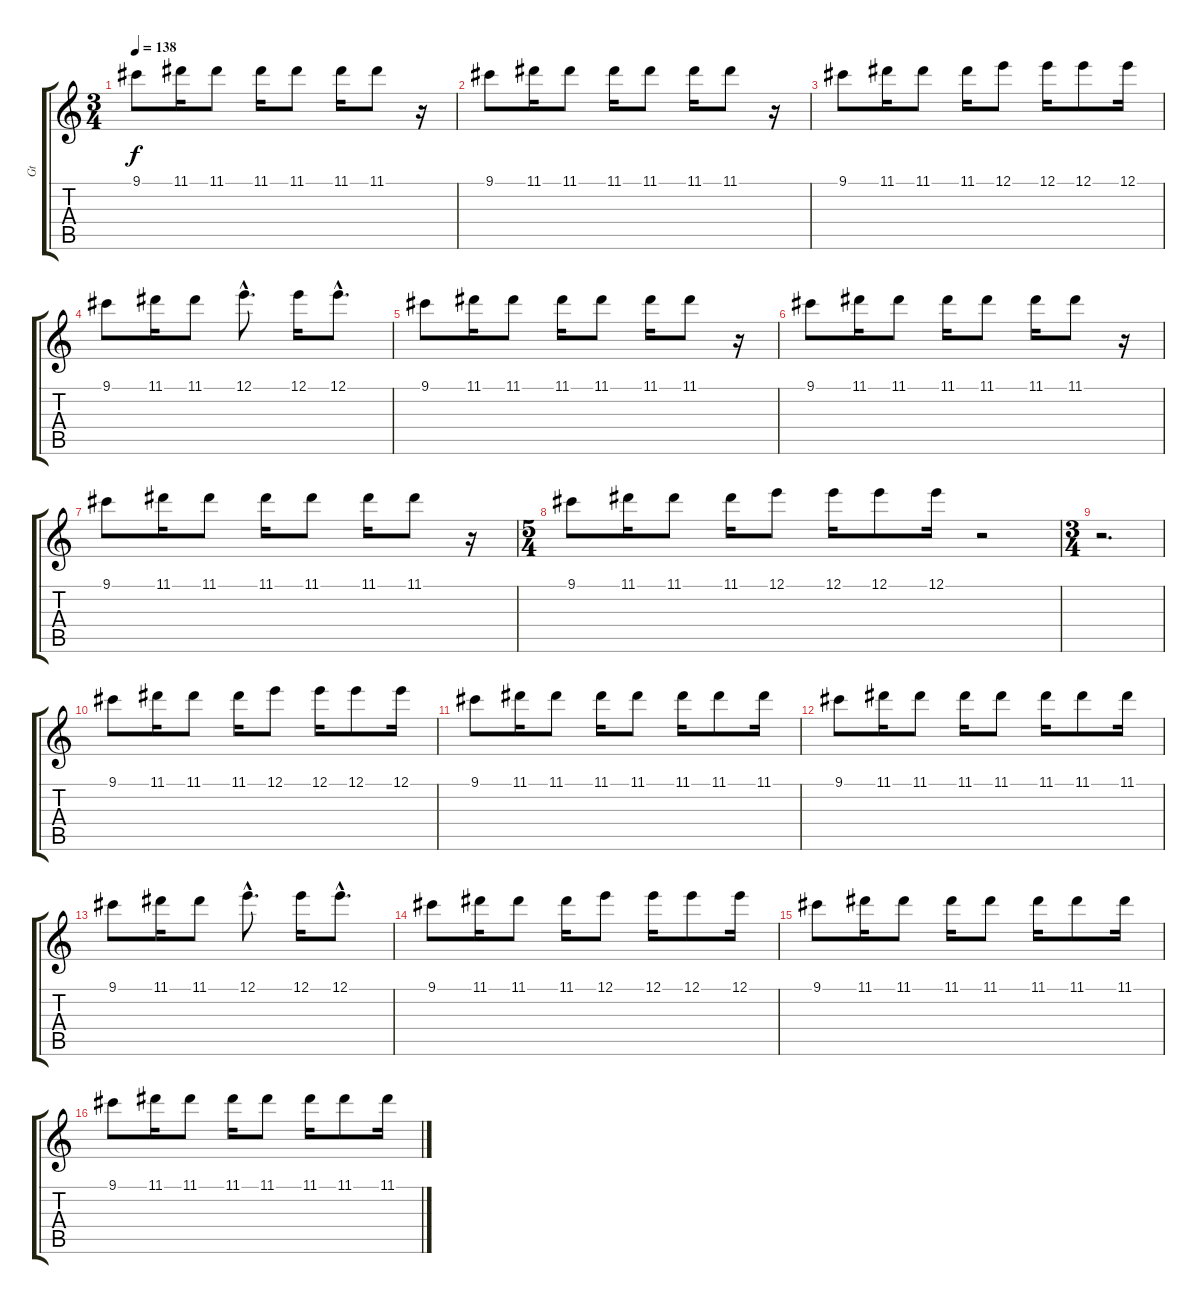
\track ("Gt" "Gt") {instrument electricguitarclean}
\staff {score tabs}
\tuning (E4 B3 G3 D3 A2 E2) {hide}
\ts (3 4)
\tempo 138
\clef g2
\ks c
9.1.8{dy f} 11.1.16 11.1.8 11.1.16 11.1.8 11.1.16 11.1.8 r.16 |
9.1.8 11.1.16 11.1.8 11.1.16 11.1.8 11.1.16 11.1.8 r.16 |
9.1.8 11.1.16 11.1.8 11.1.16 12.1.8 12.1.16 12.1.8 12.1.16 |
9.1.8 11.1.16 11.1.8 12.1{hac}.8{d} 12.1.16 12.1{hac}.8{d} |
9.1.8 11.1.16 11.1.8 11.1.16 11.1.8 11.1.16 11.1.8 r.16 |
9.1.8 11.1.16 11.1.8 11.1.16 11.1.8 11.1.16 11.1.8 r.16 |
9.1.8 11.1.16 11.1.8 11.1.16 11.1.8 11.1.16 11.1.8 r.16 |
\ts (5 4)
9.1.8 11.1.16 11.1.8 11.1.16 12.1.8 12.1.16 12.1.8 12.1.16 r.2 |
\ts (3 4)
r.2{d} |
9.1.8 11.1.16 11.1.8 11.1.16 12.1.8 12.1.16 12.1.8 12.1.16 |
9.1.8 11.1.16 11.1.8 11.1.16 11.1.8 11.1.16 11.1.8 11.1.16 |
9.1.8 11.1.16 11.1.8 11.1.16 11.1.8 11.1.16 11.1.8 11.1.16 |
9.1.8 11.1.16 11.1.8 12.1{hac}.8{d} 12.1.16 12.1{hac}.8{d} |
9.1.8 11.1.16 11.1.8 11.1.16 12.1.8 12.1.16 12.1.8 12.1.16 |
9.1.8 11.1.16 11.1.8 11.1.16 11.1.8 11.1.16 11.1.8 11.1.16 |
9.1.8 11.1.16 11.1.8 11.1.16 11.1.8 11.1.16 11.1.8 11.1.16
